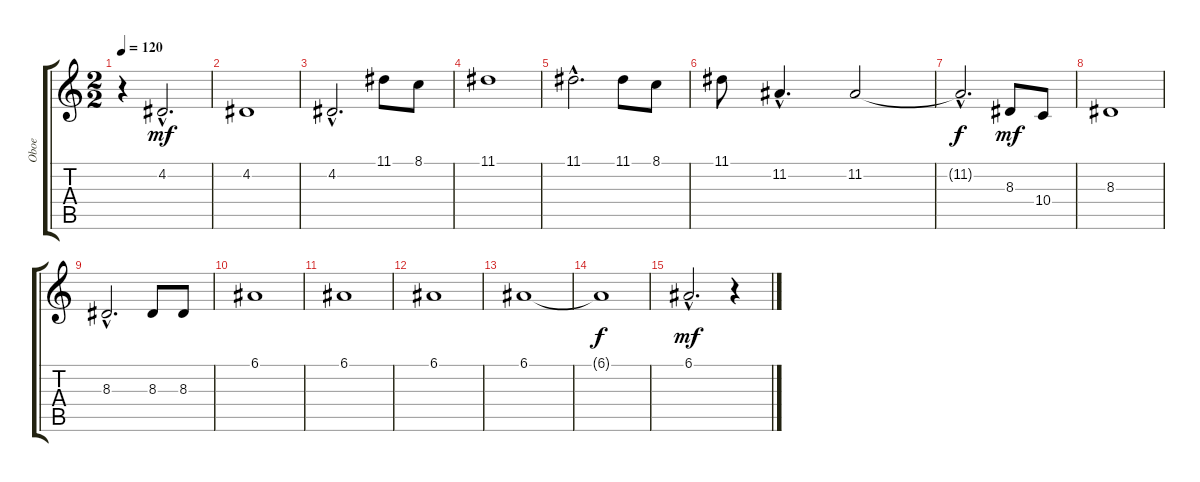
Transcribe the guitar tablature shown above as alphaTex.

\track ("Oboe" "Oboe") {instrument oboe}
\staff {score tabs}
\tuning (E4 B3 G3 D3 A2 E2) {hide}
\ts (2 2)
\tempo 120
\clef g2
\ks c
r.4{dy mf} 4.2{hac}.2{d} |
4.2.1 |
4.2{hac}.2{d} 11.1.8 8.1.8 |
11.1.1 |
11.1{hac}.2{d} 11.1.8 8.1.8 |
11.1.8 11.2{hac}.4{d} 11.2.2 |
11.2{hac t}.2{d dy f} 8.3.8{dy mf} 10.4.8 |
8.3.1 |
8.3{hac}.2{d} 8.3.8 8.3.8 |
6.1.1 |
6.1.1 |
6.1.1 |
6.1.1 |
6.1{t}.1{dy f} |
6.1{hac}.2{d dy mf} r.4
